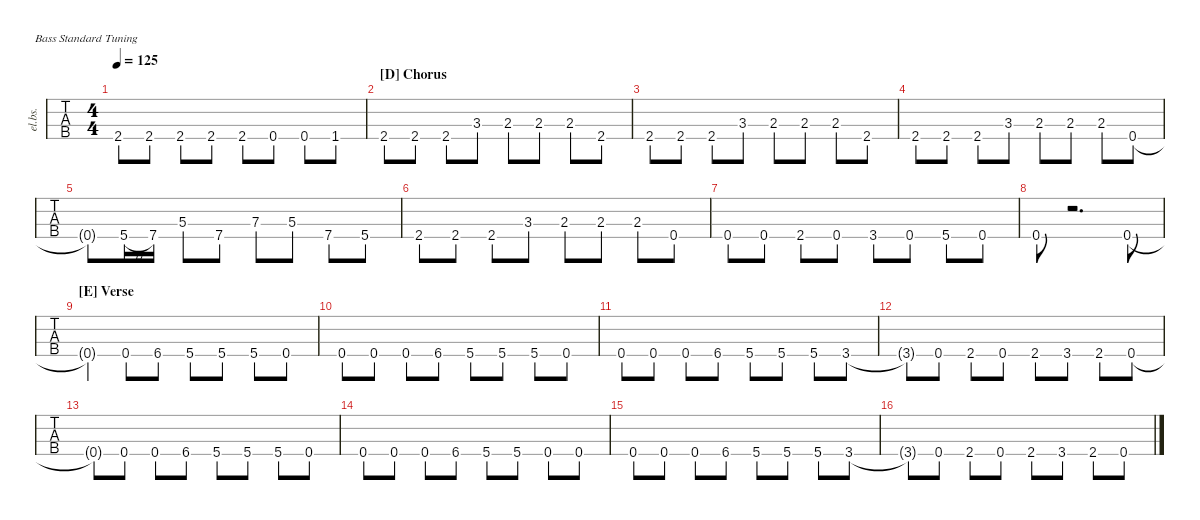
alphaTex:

\defaultSystemsLayout 4
\hideDynamics
\bracketExtendMode nobrackets
\otherSystemsTrackNameOrientation horizontal
\track ("Bass" "el.bs.") {defaultSystemsLayout 4 multiBarRest instrument electricbassfinger}
\staff {tabs}
\tuning (G2 D2 A1 E1)
\ts (4 4)
\tempo 125
\clef f4
\ks c
2.4{acc #}.8{dy mf} 2.4{acc #}.8 2.4{acc #}.8 2.4{acc #}.8 2.4{acc #}.8 0.4.8 0.4.8 1.4.8 |
\section ("D" "Chorus")
2.4{acc #}.8 2.4{acc #}.8 2.4{acc #}.8 3.3.8 2.3.8 2.3.8 2.3.8 2.4{acc #}.8 |
2.4{acc #}.8 2.4{acc #}.8 2.4{acc #}.8 3.3.8 2.3.8 2.3.8 2.3.8 2.4{acc #}.8 |
2.4{acc #}.8 2.4{acc #}.8 2.4{acc #}.8 3.3.8 2.3.8 2.3.8 2.3.8 0.4.8 |
0.4{t}.8 5.4{h}.16 7.4.16 5.3.8 7.4.8 7.3.8 5.3.8 7.4.8 5.4.8 |
2.4{acc #}.8 2.4{acc #}.8 2.4{acc #}.8 3.3.8 2.3.8 2.3.8 2.3.8 0.4.8 |
0.4.8 0.4.8 2.4{acc #}.8 0.4.8 3.4.8 0.4.8 5.4.8 0.4.8 |
0.4{ac}.8 r.2{d} 0.4.8 |
\section ("E" "Verse")
0.4{t}.4 0.4.8 6.4{acc #}.8 5.4.8 5.4.8 5.4.8 0.4.8 |
0.4.8 0.4.8 0.4.8 6.4{acc #}.8 5.4.8 5.4.8 5.4.8 0.4.8 |
0.4.8 0.4.8 0.4.8 6.4{acc #}.8 5.4.8 5.4.8 5.4.8 3.4.8 |
3.4{t}.8 0.4.8 2.4{acc #}.8 0.4.8 2.4{acc #}.8 3.4.8 2.4{acc #}.8 0.4.8 |
0.4{t}.8 0.4.8 0.4.8 6.4{acc #}.8 5.4.8 5.4.8 5.4.8 0.4.8 |
0.4.8 0.4.8 0.4.8 6.4{acc #}.8 5.4.8 5.4.8 0.4.8 0.4.8 |
0.4.8 0.4.8 0.4.8 6.4{acc #}.8 5.4.8 5.4.8 5.4.8 3.4.8 |
3.4{t}.8 0.4.8 2.4{acc #}.8 0.4.8 2.4{acc #}.8 3.4.8 2.4{acc #}.8 0.4.8
